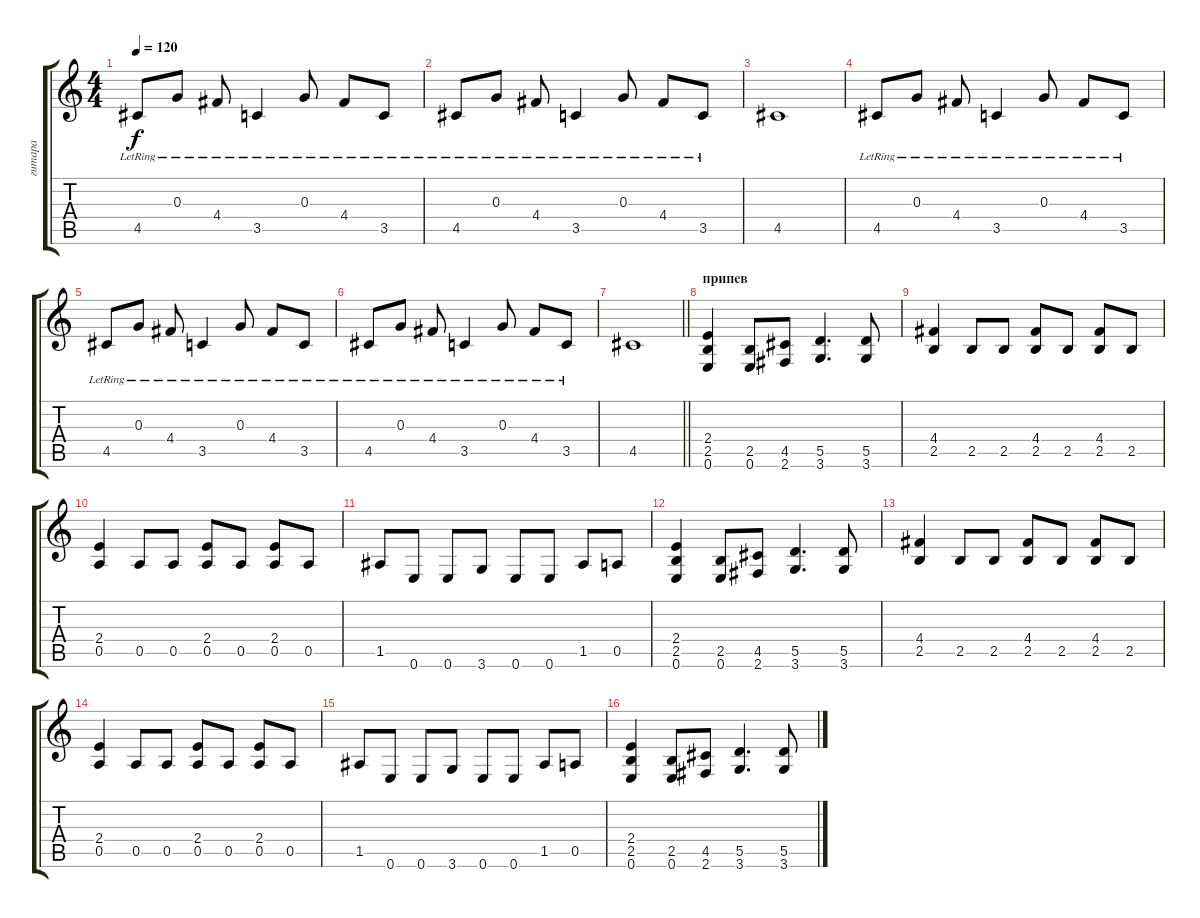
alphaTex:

\track ("гитара" "гитара") {instrument electricguitarclean}
\staff {score tabs}
\tuning (E4 B3 G3 D3 A2 E2) {hide}
\ts (4 4)
\tempo 120
\clef g2
\ks c
4.5{lr}.8{dy f} 0.3{lr}.8 4.4{lr}.8 3.5{lr}.4 0.3{lr}.8 4.4{lr}.8 3.5{lr}.8 |
4.5{lr}.8 0.3{lr}.8 4.4{lr}.8 3.5{lr}.4 0.3{lr}.8 4.4{lr}.8 3.5{lr}.8 |
4.5.1 |
4.5{lr}.8 0.3{lr}.8 4.4{lr}.8 3.5{lr}.4 0.3{lr}.8 4.4{lr}.8 3.5{lr}.8 |
4.5{lr}.8 0.3{lr}.8 4.4{lr}.8 3.5{lr}.4 0.3{lr}.8 4.4{lr}.8 3.5{lr}.8 |
4.5{lr}.8 0.3{lr}.8 4.4{lr}.8 3.5{lr}.4 0.3{lr}.8 4.4{lr}.8 3.5{lr}.8 |
\barLineRight lightlight
4.5.1 |
\section ("" "припев")
(2.4 2.5 0.6).4{instrument distortionguitar} (2.5 0.6).8 (4.5 2.6).8 (5.5 3.6).4{d} (5.5 3.6).8 |
(4.4 2.5).4 2.5.8 2.5.8 (4.4 2.5).8 2.5.8 (4.4 2.5).8 2.5.8 |
(2.4 0.5).4 0.5.8 0.5.8 (2.4 0.5).8 0.5.8 (2.4 0.5).8 0.5.8 |
1.5.8 0.6.8 0.6.8 3.6.8 0.6.8 0.6.8 1.5.8 0.5.8 |
(2.4 2.5 0.6).4 (2.5 0.6).8 (4.5 2.6).8 (5.5 3.6).4{d} (5.5 3.6).8 |
(4.4 2.5).4 2.5.8 2.5.8 (4.4 2.5).8 2.5.8 (4.4 2.5).8 2.5.8 |
(2.4 0.5).4 0.5.8 0.5.8 (2.4 0.5).8 0.5.8 (2.4 0.5).8 0.5.8 |
1.5.8 0.6.8 0.6.8 3.6.8 0.6.8 0.6.8 1.5.8 0.5.8 |
(2.4 2.5 0.6).4 (2.5 0.6).8 (4.5 2.6).8 (5.5 3.6).4{d} (5.5 3.6).8
